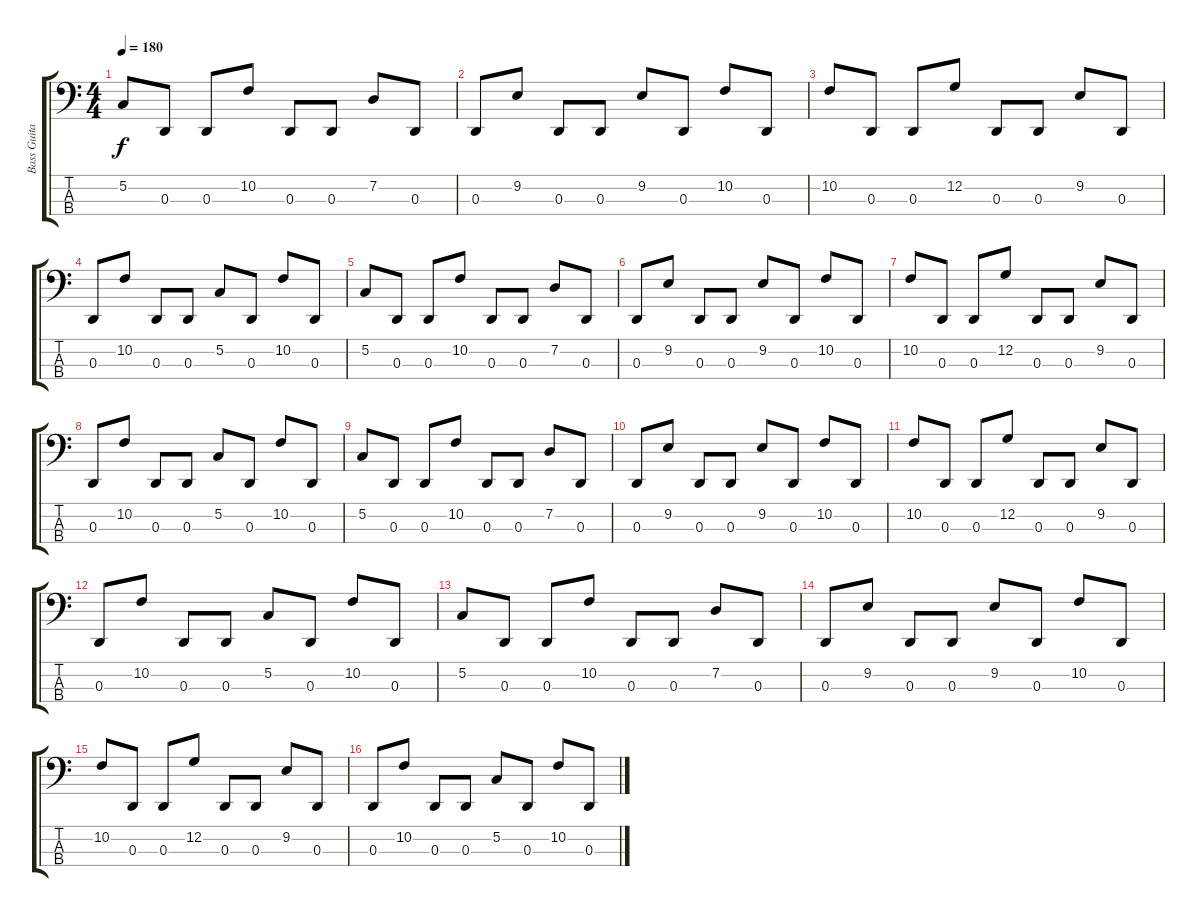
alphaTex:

\track ("Bass Guitar" "Bass Guita") {instrument electricbassfinger}
\staff {score tabs}
\tuning (C2 G1 D1 A0) {hide}
\ts (4 4)
\tempo 180
\clef f4
\ks c
5.2.8{dy f} 0.3.8 0.3.8 10.2.8 0.3.8 0.3.8 7.2.8 0.3.8 |
0.3.8 9.2.8 0.3.8 0.3.8 9.2.8 0.3.8 10.2.8 0.3.8 |
10.2.8 0.3.8 0.3.8 12.2.8 0.3.8 0.3.8 9.2.8 0.3.8 |
0.3.8 10.2.8 0.3.8 0.3.8 5.2.8 0.3.8 10.2.8 0.3.8 |
5.2.8 0.3.8 0.3.8 10.2.8 0.3.8 0.3.8 7.2.8 0.3.8 |
0.3.8 9.2.8 0.3.8 0.3.8 9.2.8 0.3.8 10.2.8 0.3.8 |
10.2.8 0.3.8 0.3.8 12.2.8 0.3.8 0.3.8 9.2.8 0.3.8 |
0.3.8 10.2.8 0.3.8 0.3.8 5.2.8 0.3.8 10.2.8 0.3.8 |
5.2.8 0.3.8 0.3.8 10.2.8 0.3.8 0.3.8 7.2.8 0.3.8 |
0.3.8 9.2.8 0.3.8 0.3.8 9.2.8 0.3.8 10.2.8 0.3.8 |
10.2.8 0.3.8 0.3.8 12.2.8 0.3.8 0.3.8 9.2.8 0.3.8 |
0.3.8 10.2.8 0.3.8 0.3.8 5.2.8 0.3.8 10.2.8 0.3.8 |
5.2.8 0.3.8 0.3.8 10.2.8 0.3.8 0.3.8 7.2.8 0.3.8 |
0.3.8 9.2.8 0.3.8 0.3.8 9.2.8 0.3.8 10.2.8 0.3.8 |
10.2.8 0.3.8 0.3.8 12.2.8 0.3.8 0.3.8 9.2.8 0.3.8 |
0.3.8 10.2.8 0.3.8 0.3.8 5.2.8 0.3.8 10.2.8 0.3.8
